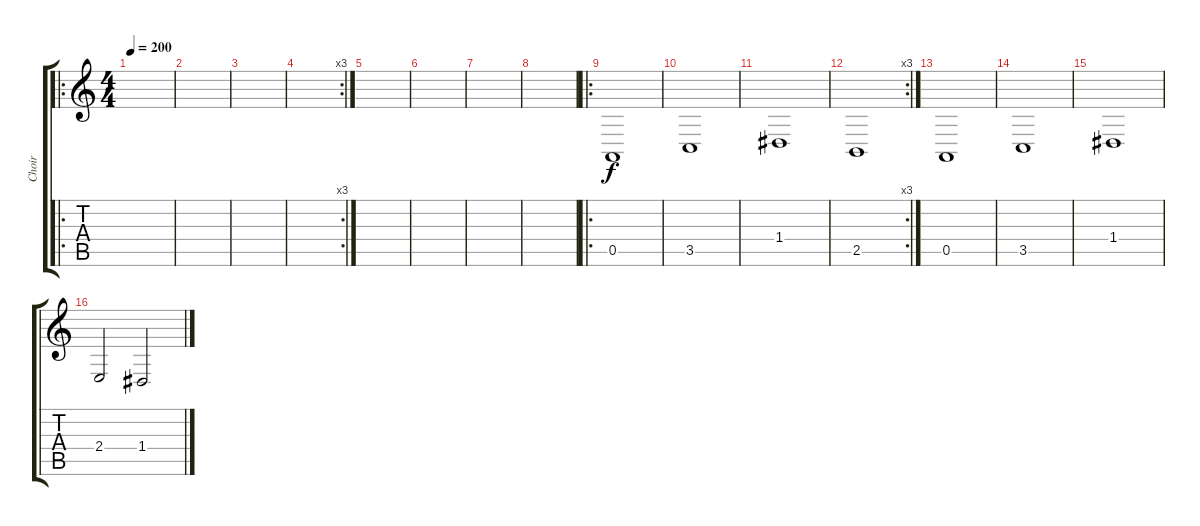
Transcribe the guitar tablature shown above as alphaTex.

\track ("Choir" "Choir") {instrument choiraahs}
\staff {score tabs}
\tuning (E4 B3 G3 D3 A2 D2) {hide}
\ro
\ts (4 4)
\tempo 200
\clef g2
\ks c
|
|
|
\rc 3
|
|
|
|
|
\ro
0.5.1 |
3.5.1 |
1.4.1 |
\rc 3
2.5.1 |
0.5.1 |
3.5.1 |
1.4.1 |
2.4.2 1.4.2
